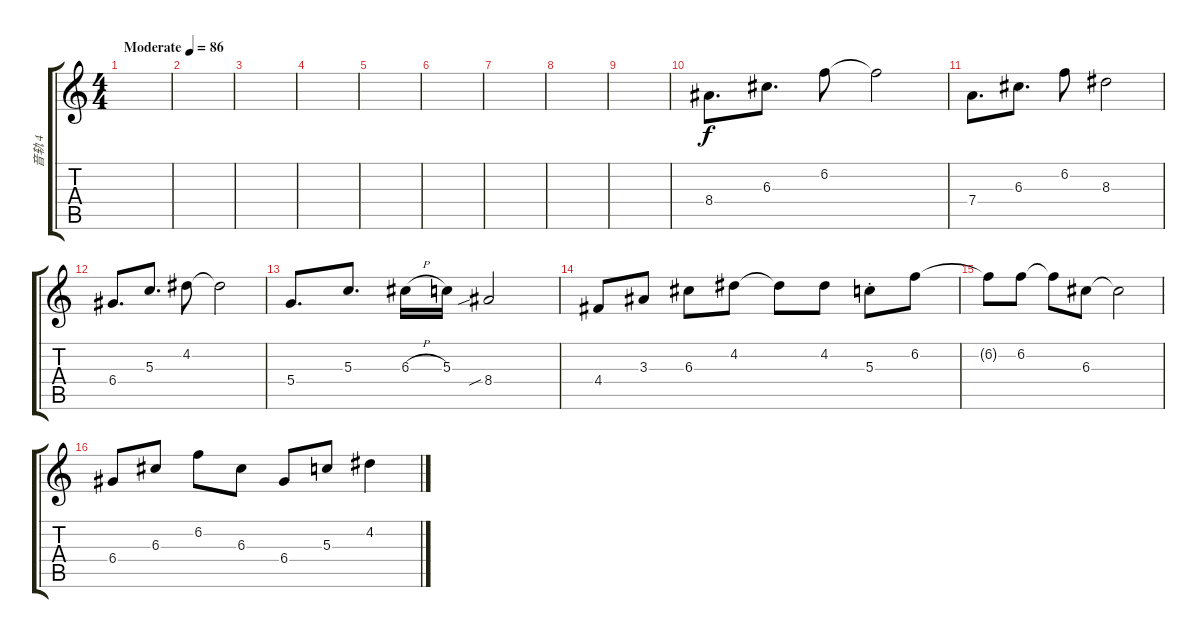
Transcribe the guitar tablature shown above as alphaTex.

\track ("音轨 4" "音轨 4") {instrument overdrivenguitar}
\staff {score tabs}
\tuning (E4 B3 G3 D3 A2 E2) {hide}
\ts (4 4)
\tempo (86 "Moderate")
\clef g2
\ks c
|
|
|
|
|
|
|
|
|
8.4.8{d} 6.3.8{d} 6.2.8 6.2{t}.2 |
7.4.8{d} 6.3.8{d} 6.2.8 8.3.2 |
6.4.8{d} 5.3.8{d} 4.2.8 4.2{t}.2 |
5.4.8{d} 5.3.8{d} 6.3{h}.16 5.3.16 8.4{sib}.2 |
4.4.8 3.3.8 6.3.8 4.2.8 4.2{t}.8 4.2.8 5.3{st}.8 6.2.8 |
6.2{t}.8 6.2.8 6.2{t}.8 6.3.8 6.3{t}.2 |
6.4.8 6.3.8 6.2.8 6.3.8 6.4.8 5.3.8 4.2.4
